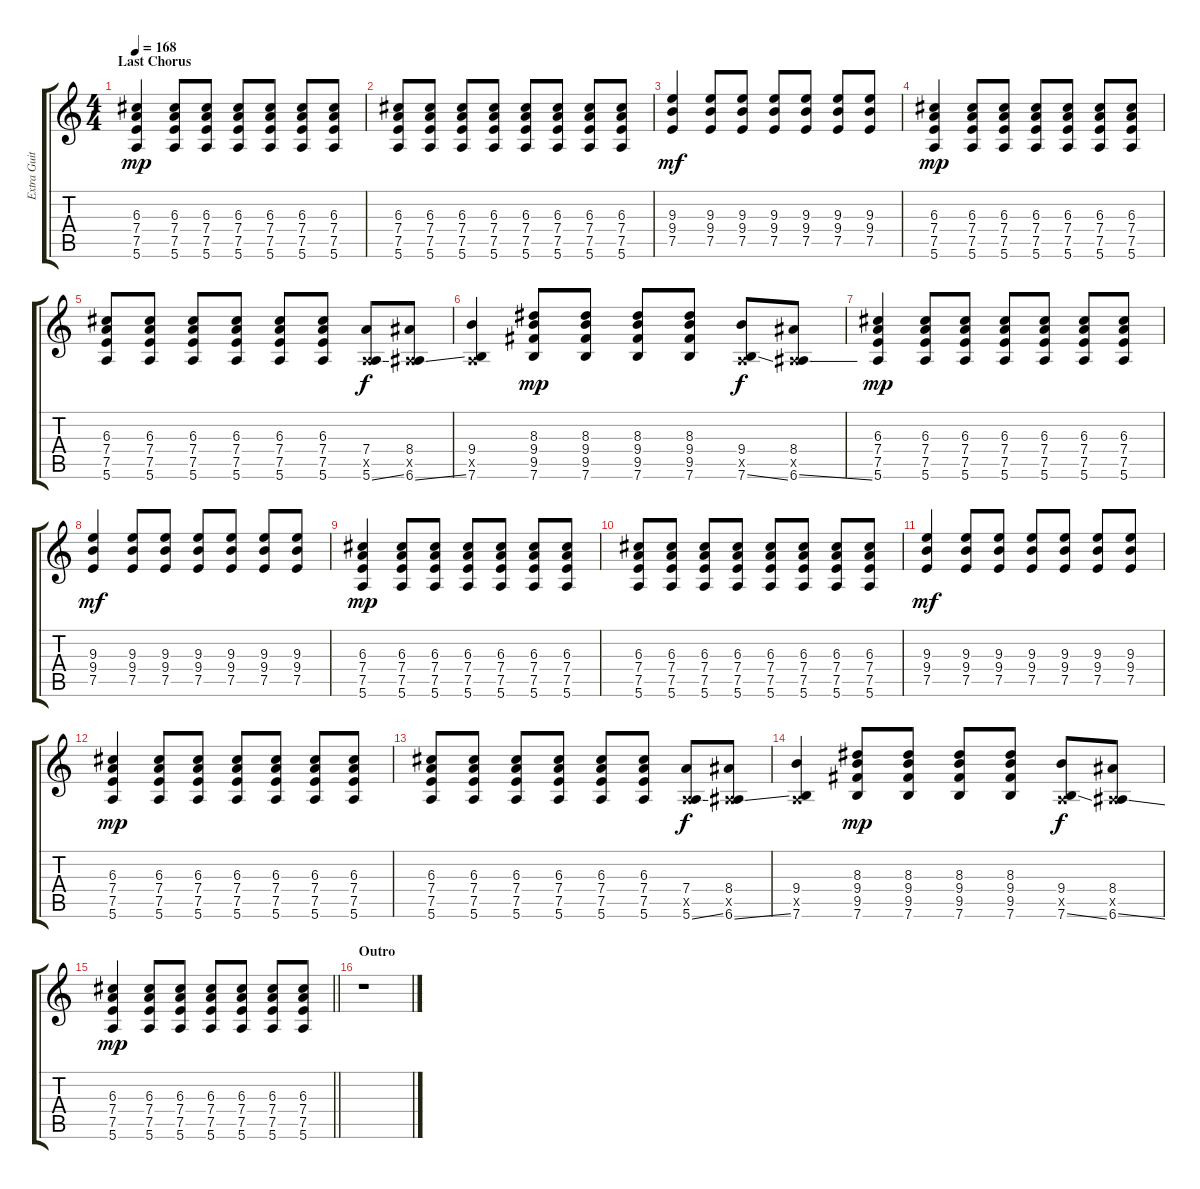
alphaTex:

\track ("Extra Guitar" "Extra Guit") {instrument distortionguitar}
\staff {score tabs}
\tuning (E4 B3 G3 D3 A2 E2) {hide}
\ts (4 4)
\section ("" "Last Chorus")
\tempo 168
\clef g2
\ks c
(6.3 7.4 7.5 5.6).4{dy mp volume 10 balance 15} (6.3 7.4 7.5 5.6).8 (6.3 7.4 7.5 5.6).8 (6.3 7.4 7.5 5.6).8 (6.3 7.4 7.5 5.6).8 (6.3 7.4 7.5 5.6).8 (6.3 7.4 7.5 5.6).8 |
(6.3 7.4 7.5 5.6).8 (6.3 7.4 7.5 5.6).8 (6.3 7.4 7.5 5.6).8 (6.3 7.4 7.5 5.6).8 (6.3 7.4 7.5 5.6).8 (6.3 7.4 7.5 5.6).8 (6.3 7.4 7.5 5.6).8 (6.3 7.4 7.5 5.6).8 |
(9.3 9.4 7.5).4{dy mf} (9.3 9.4 7.5).8 (9.3 9.4 7.5).8 (9.3 9.4 7.5).8 (9.3 9.4 7.5).8 (9.3 9.4 7.5).8 (9.3 9.4 7.5).8 |
(6.3 7.4 7.5 5.6).4{dy mp} (6.3 7.4 7.5 5.6).8 (6.3 7.4 7.5 5.6).8 (6.3 7.4 7.5 5.6).8 (6.3 7.4 7.5 5.6).8 (6.3 7.4 7.5 5.6).8 (6.3 7.4 7.5 5.6).8 |
(6.3 7.4 7.5 5.6).8 (6.3 7.4 7.5 5.6).8 (6.3 7.4 7.5 5.6).8 (6.3 7.4 7.5 5.6).8 (6.3 7.4 7.5 5.6).8 (6.3 7.4 7.5 5.6).8 (7.4 0.5{x} 5.6{ss}).8{dy f} (8.4 0.5{x} 6.6{ss}).8 |
(9.4 0.5{x} 7.6).4 (8.3 9.4 9.5 7.6).8{dy mp} (8.3 9.4 9.5 7.6).8 (8.3 9.4 9.5 7.6).8 (8.3 9.4 9.5 7.6).8 (9.4 0.5{x} 7.6{ss}).8{dy f} (8.4 0.5{x} 6.6{ss}).8 |
(6.3 7.4 7.5 5.6).4{dy mp} (6.3 7.4 7.5 5.6).8 (6.3 7.4 7.5 5.6).8 (6.3 7.4 7.5 5.6).8 (6.3 7.4 7.5 5.6).8 (6.3 7.4 7.5 5.6).8 (6.3 7.4 7.5 5.6).8 |
(9.3 9.4 7.5).4{dy mf} (9.3 9.4 7.5).8 (9.3 9.4 7.5).8 (9.3 9.4 7.5).8 (9.3 9.4 7.5).8 (9.3 9.4 7.5).8 (9.3 9.4 7.5).8 |
(6.3 7.4 7.5 5.6).4{dy mp} (6.3 7.4 7.5 5.6).8 (6.3 7.4 7.5 5.6).8 (6.3 7.4 7.5 5.6).8 (6.3 7.4 7.5 5.6).8 (6.3 7.4 7.5 5.6).8 (6.3 7.4 7.5 5.6).8 |
(6.3 7.4 7.5 5.6).8 (6.3 7.4 7.5 5.6).8 (6.3 7.4 7.5 5.6).8 (6.3 7.4 7.5 5.6).8 (6.3 7.4 7.5 5.6).8 (6.3 7.4 7.5 5.6).8 (6.3 7.4 7.5 5.6).8 (6.3 7.4 7.5 5.6).8 |
(9.3 9.4 7.5).4{dy mf} (9.3 9.4 7.5).8 (9.3 9.4 7.5).8 (9.3 9.4 7.5).8 (9.3 9.4 7.5).8 (9.3 9.4 7.5).8 (9.3 9.4 7.5).8 |
(6.3 7.4 7.5 5.6).4{dy mp} (6.3 7.4 7.5 5.6).8 (6.3 7.4 7.5 5.6).8 (6.3 7.4 7.5 5.6).8 (6.3 7.4 7.5 5.6).8 (6.3 7.4 7.5 5.6).8 (6.3 7.4 7.5 5.6).8 |
(6.3 7.4 7.5 5.6).8 (6.3 7.4 7.5 5.6).8 (6.3 7.4 7.5 5.6).8 (6.3 7.4 7.5 5.6).8 (6.3 7.4 7.5 5.6).8 (6.3 7.4 7.5 5.6).8 (7.4 0.5{x} 5.6{ss}).8{dy f} (8.4 0.5{x} 6.6{ss}).8 |
(9.4 0.5{x} 7.6).4 (8.3 9.4 9.5 7.6).8{dy mp} (8.3 9.4 9.5 7.6).8 (8.3 9.4 9.5 7.6).8 (8.3 9.4 9.5 7.6).8 (9.4 0.5{x} 7.6{ss}).8{dy f} (8.4 0.5{x} 6.6{ss}).8 |
\barLineRight lightlight
(6.3 7.4 7.5 5.6).4{dy mp} (6.3 7.4 7.5 5.6).8 (6.3 7.4 7.5 5.6).8 (6.3 7.4 7.5 5.6).8 (6.3 7.4 7.5 5.6).8 (6.3 7.4 7.5 5.6).8 (6.3 7.4 7.5 5.6).8 |
\section ("" "Outro")
r.1
